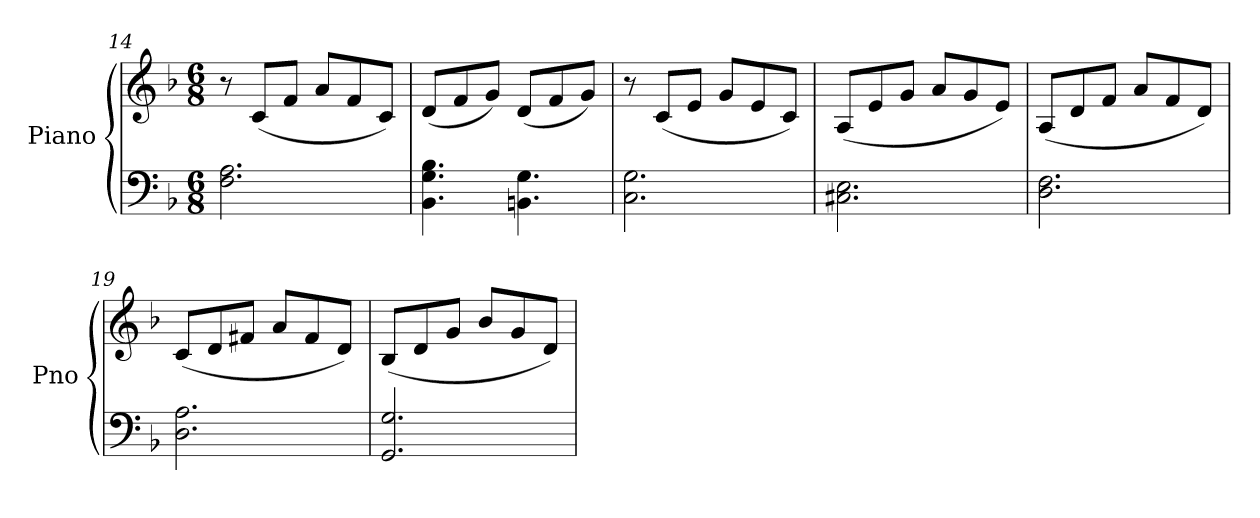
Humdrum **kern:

**kern	**kern
*part1	*part1
*staff2	*staff1
*I"Piano	*
*I'Pno	*
*clefF4	*clefG2
*k[b-]	*k[b-]
*M6/8	*M6/8
=14	=14
2.F\ 2.A\	8r
.	(<8c/L
.	8f/J
.	8a/L
.	8f/
.	8c/J)
=15	=15
4.BB-\ 4.G\ 4.B-\	(<8d/L
.	8f/
.	8g/J)
4.BBn\ 4.G\	(<8d/L
.	8f/
.	8g/J)
=16	=16
2.C\ 2.G\	8r
.	(<8c/L
.	8e/J
.	8g/L
.	8e/
.	8c/J)
!!LO:LB:g=z
=17	=17
2.C#X\ 2.E\	(<8A/L
.	8e/
.	8g/J
.	8a/L
.	8g/
.	8e/J)
=18	=18
2.D\ 2.F\	(<8A/L
.	8d/
.	8f/J
.	8a/L
.	8f/
.	8d/J)
=19	=19
2.D\ 2.A\	(<8c/L
.	8d/
.	8f#X/J
.	8a/L
.	8f#/
.	8d/J)
=20	=20
2.GG/ 2.G/	(<8B-/L
.	8d/
.	8g/J
.	8b-/L
.	8g/
.	8d/J)
=	=
*-	*-
